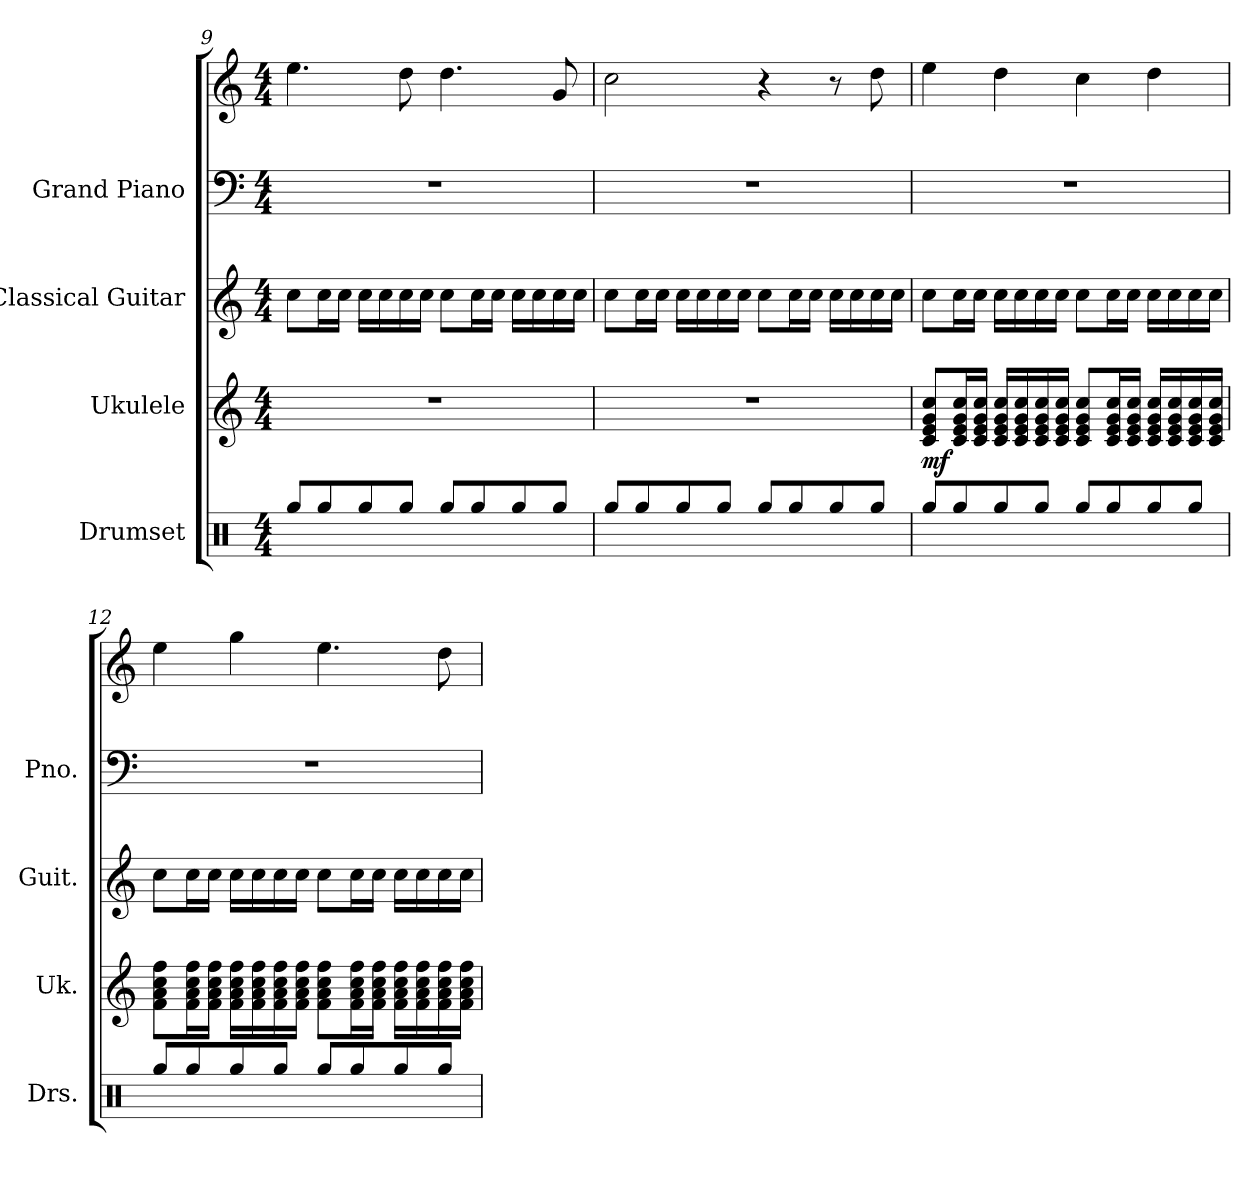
**kern	**kern	**dynam	**kern	**kern	**kern
*part4	*part3	*part3	*part2	*part1	*part1
*staff5	*staff4	*staff4	*staff3	*staff2	*staff1
*I"Drumset	*I"Ukulele	*	*I"Classical Guitar	*I"Grand Piano	*
*I'Drs.	*I'Uk.	*	*I'Guit.	*I'Pno.	*
!!LO:LB:g=z
*clefX	*clefG2	*	*clefG2	*clefF4	*clefG2
*k[]	*k[]	*	*k[]	*k[]	*k[]
*M4/4	*M4/4	*	*M4/4	*M4/4	*M4/4
=9	=9	=9	=9	=9	=9
8Rgg/L	1r	.	8cc\L	1r	4.ee\
8Rgg/	.	.	16cc\L	.	.
.	.	.	16cc\JJ	.	.
8Rgg/	.	.	16cc\LL	.	.
.	.	.	16cc\	.	.
8Rgg/J	.	.	16cc\	.	8dd\
.	.	.	16cc\JJ	.	.
8Rgg/L	.	.	8cc\L	.	4.dd\
8Rgg/	.	.	16cc\L	.	.
.	.	.	16cc\JJ	.	.
8Rgg/	.	.	16cc\LL	.	.
.	.	.	16cc\	.	.
8Rgg/J	.	.	16cc\	.	8g/
.	.	.	16cc\JJ	.	.
=10	=10	=10	=10	=10	=10
8Rgg/L	1r	.	8cc\L	1r	2cc\
8Rgg/	.	.	16cc\L	.	.
.	.	.	16cc\JJ	.	.
8Rgg/	.	.	16cc\LL	.	.
.	.	.	16cc\	.	.
8Rgg/J	.	.	16cc\	.	.
.	.	.	16cc\JJ	.	.
8Rgg/L	.	.	8cc\L	.	4r
8Rgg/	.	.	16cc\L	.	.
.	.	.	16cc\JJ	.	.
8Rgg/	.	.	16cc\LL	.	8r
.	.	.	16cc\	.	.
8Rgg/J	.	.	16cc\	.	8dd\
.	.	.	16cc\JJ	.	.
!!LO:PB:g=z
=11	=11	=11	=11	=11	=11
!	!	!LO:DY:b	!	!	!
8Rgg/L	8c/ 8e/ 8g/ 8cc/L	mf	8cc\L	1r	4ee\
8Rgg/	16c/ 16e/ 16g/ 16cc/L	.	16cc\L	.	.
.	16c/ 16e/ 16g/ 16cc/JJ	.	16cc\JJ	.	.
8Rgg/	16c/ 16e/ 16g/ 16cc/LL	.	16cc\LL	.	4dd\
.	16c/ 16e/ 16g/ 16cc/	.	16cc\	.	.
8Rgg/J	16c/ 16e/ 16g/ 16cc/	.	16cc\	.	.
.	16c/ 16e/ 16g/ 16cc/JJ	.	16cc\JJ	.	.
8Rgg/L	8c/ 8e/ 8g/ 8cc/L	.	8cc\L	.	4cc\
8Rgg/	16c/ 16e/ 16g/ 16cc/L	.	16cc\L	.	.
.	16c/ 16e/ 16g/ 16cc/JJ	.	16cc\JJ	.	.
8Rgg/	16c/ 16e/ 16g/ 16cc/LL	.	16cc\LL	.	4dd\
.	16c/ 16e/ 16g/ 16cc/	.	16cc\	.	.
8Rgg/J	16c/ 16e/ 16g/ 16cc/	.	16cc\	.	.
.	16c/ 16e/ 16g/ 16cc/JJ	.	16cc\JJ	.	.
=12	=12	=12	=12	=12	=12
8Rgg/L	8f\ 8a\ 8cc\ 8ff\L	.	8cc\L	1r	4ee\
8Rgg/	16f\ 16a\ 16cc\ 16ff\L	.	16cc\L	.	.
.	16f\ 16a\ 16cc\ 16ff\JJ	.	16cc\JJ	.	.
8Rgg/	16f\ 16a\ 16cc\ 16ff\LL	.	16cc\LL	.	4gg\
.	16f\ 16a\ 16cc\ 16ff\	.	16cc\	.	.
8Rgg/J	16f\ 16a\ 16cc\ 16ff\	.	16cc\	.	.
.	16f\ 16a\ 16cc\ 16ff\JJ	.	16cc\JJ	.	.
8Rgg/L	8f\ 8a\ 8cc\ 8ff\L	.	8cc\L	.	4.ee\
8Rgg/	16f\ 16a\ 16cc\ 16ff\L	.	16cc\L	.	.
.	16f\ 16a\ 16cc\ 16ff\JJ	.	16cc\JJ	.	.
8Rgg/	16f\ 16a\ 16cc\ 16ff\LL	.	16cc\LL	.	.
.	16f\ 16a\ 16cc\ 16ff\	.	16cc\	.	.
8Rgg/J	16f\ 16a\ 16cc\ 16ff\	.	16cc\	.	8dd\
.	16f\ 16a\ 16cc\ 16ff\JJ	.	16cc\JJ	.	.
=	=	=	=	=	=
*-	*-	*-	*-	*-	*-
